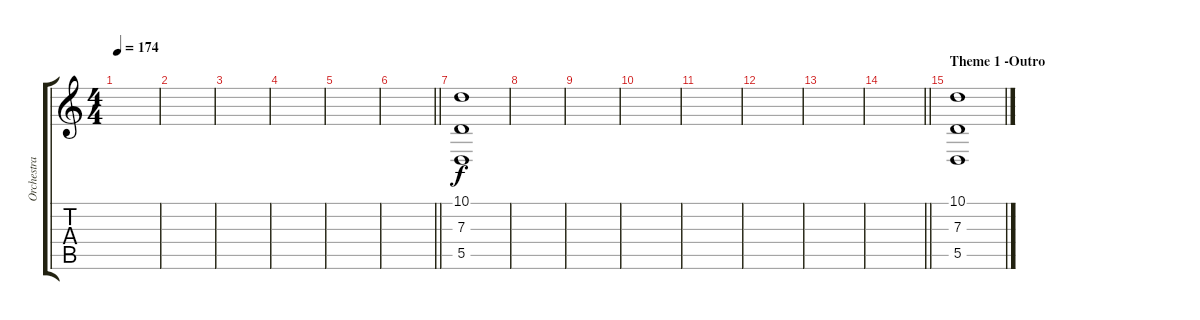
\track ("Orchestra Hit" "Orchestra ") {instrument orchestrahit}
\staff {score tabs}
\tuning (E4 B3 G3 D3 A2 E2) {hide}
\ts (4 4)
\tempo 174
\clef g2
\ks c
|
|
|
|
|
\barLineRight lightlight
|
(10.1 7.3 5.5).1 |
|
|
|
|
|
|
\barLineRight lightlight
|
\section ("" "Theme 1 -Outro")
(10.1 7.3 5.5).1
